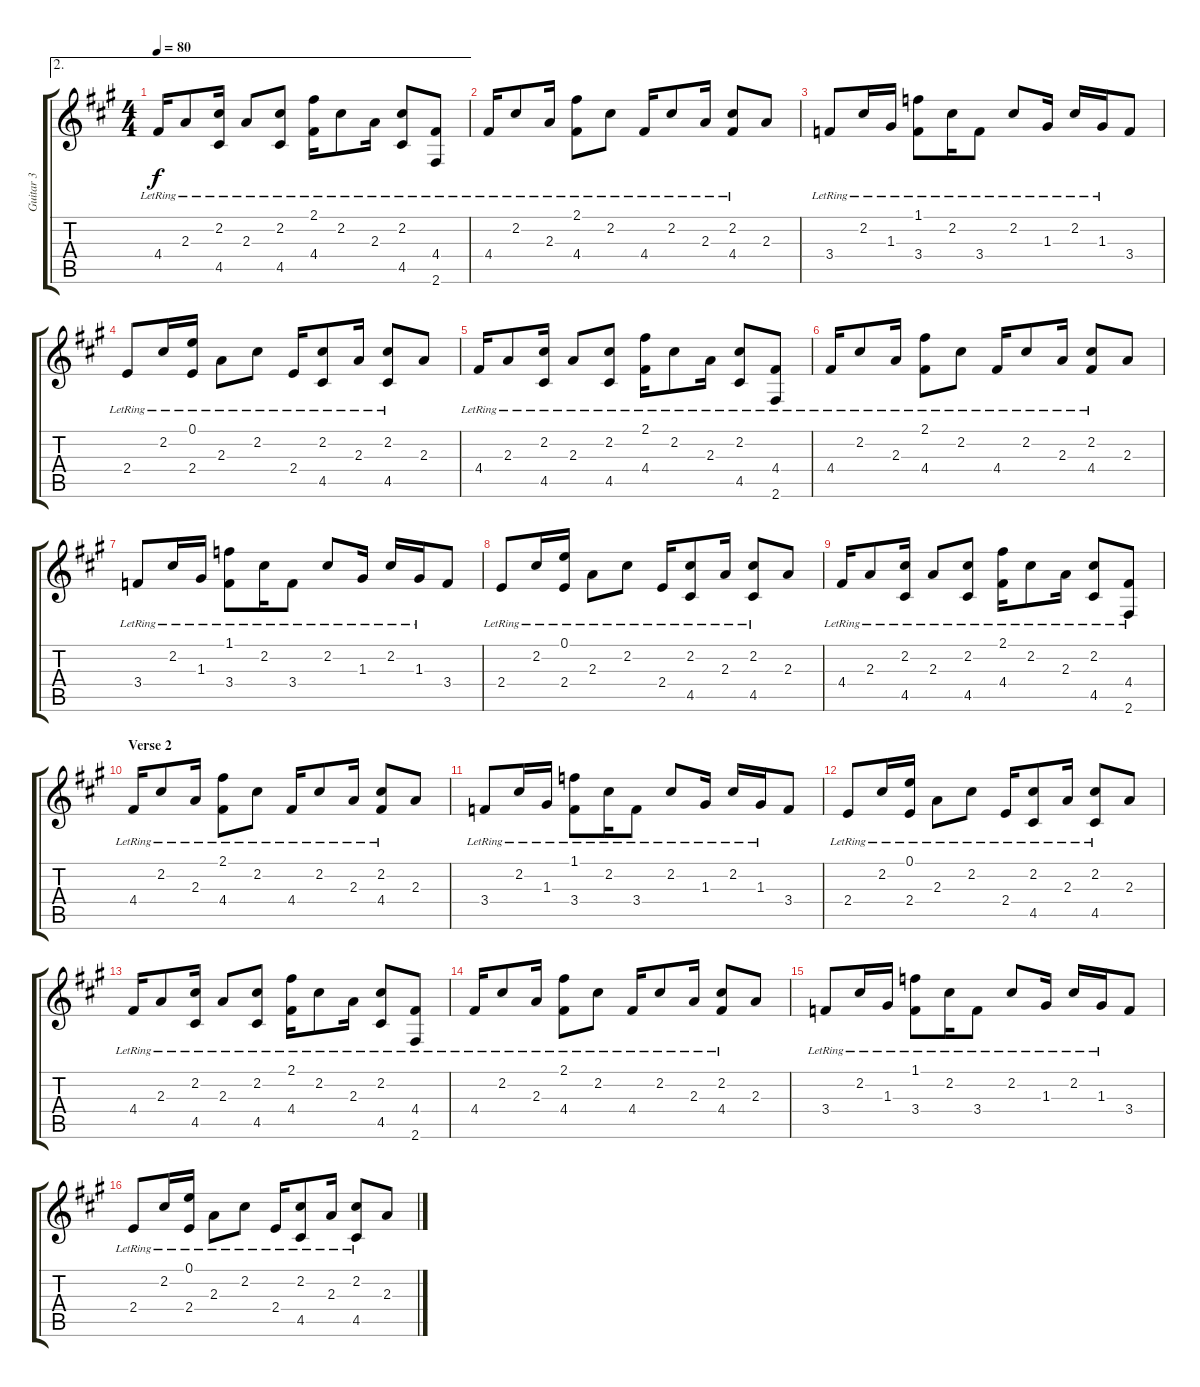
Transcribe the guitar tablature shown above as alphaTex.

\track ("Guitar 3" "Guitar 3") {instrument acousticguitarsteel}
\staff {score tabs}
\tuning (E4 B3 G3 D3 A2 E2) {hide}
\ae 2
\ts (4 4)
\tempo 80
\clef g2
\ks a
4.4{lr}.16{dy f} 2.3{lr}.8 (2.2{lr} 4.5{lr}).16 2.3{lr}.8 (2.2{lr} 4.5{lr}).8 (2.1{lr} 4.4{lr}).16 2.2{lr}.8 2.3{lr}.16 (2.2{lr} 4.5{lr}).8 (4.4 2.6{lr}).8 |
4.4{lr}.16 2.2{lr}.8 2.3{lr}.16 (2.1{lr} 4.4{lr}).8 2.2{lr}.8 4.4{lr}.16 2.2{lr}.8 2.3{lr}.16 (2.2{lr} 4.4{lr}).8 2.3.8 |
3.4{lr}.8 2.2{lr}.16 1.3{lr}.16 (1.1{lr} 3.4{lr}).8 2.2{lr}.16 3.4{lr}.8 2.2{lr}.8 1.3{lr}.16 2.2{lr}.16 1.3{lr}.16 3.4.8 |
2.4{lr}.8 2.2{lr}.16 (0.1{lr} 2.4{lr}).16 2.3{lr}.8 2.2{lr}.8 2.4{lr}.16 (2.2{lr} 4.5{lr}).8 2.3{lr}.16 (2.2{lr} 4.5{lr}).8 2.3.8 |
4.4{lr}.16 2.3{lr}.8 (2.2{lr} 4.5{lr}).16 2.3{lr}.8 (2.2{lr} 4.5{lr}).8 (2.1{lr} 4.4{lr}).16 2.2{lr}.8 2.3{lr}.16 (2.2{lr} 4.5{lr}).8 (4.4 2.6{lr}).8 |
4.4{lr}.16 2.2{lr}.8 2.3{lr}.16 (2.1{lr} 4.4{lr}).8 2.2{lr}.8 4.4{lr}.16 2.2{lr}.8 2.3{lr}.16 (2.2{lr} 4.4{lr}).8 2.3.8 |
3.4{lr}.8 2.2{lr}.16 1.3{lr}.16 (1.1{lr} 3.4{lr}).8 2.2{lr}.16 3.4{lr}.8 2.2{lr}.8 1.3{lr}.16 2.2{lr}.16 1.3{lr}.16 3.4.8 |
2.4{lr}.8 2.2{lr}.16 (0.1{lr} 2.4{lr}).16 2.3{lr}.8 2.2{lr}.8 2.4{lr}.16 (2.2{lr} 4.5{lr}).8 2.3{lr}.16 (2.2{lr} 4.5{lr}).8 2.3.8 |
4.4{lr}.16 2.3{lr}.8 (2.2{lr} 4.5{lr}).16 2.3{lr}.8 (2.2{lr} 4.5{lr}).8 (2.1{lr} 4.4{lr}).16 2.2{lr}.8 2.3{lr}.16 (2.2{lr} 4.5{lr}).8 (4.4 2.6{lr}).8 |
\section ("" "Verse 2")
4.4{lr}.16 2.2{lr}.8 2.3{lr}.16 (2.1{lr} 4.4{lr}).8 2.2{lr}.8 4.4{lr}.16 2.2{lr}.8 2.3{lr}.16 (2.2{lr} 4.4{lr}).8 2.3.8 |
3.4{lr}.8 2.2{lr}.16 1.3{lr}.16 (1.1{lr} 3.4{lr}).8 2.2{lr}.16 3.4{lr}.8 2.2{lr}.8 1.3{lr}.16 2.2{lr}.16 1.3{lr}.16 3.4.8 |
2.4{lr}.8 2.2{lr}.16 (0.1{lr} 2.4{lr}).16 2.3{lr}.8 2.2{lr}.8 2.4{lr}.16 (2.2{lr} 4.5{lr}).8 2.3{lr}.16 (2.2{lr} 4.5{lr}).8 2.3.8 |
4.4{lr}.16 2.3{lr}.8 (2.2{lr} 4.5{lr}).16 2.3{lr}.8 (2.2{lr} 4.5{lr}).8 (2.1{lr} 4.4{lr}).16 2.2{lr}.8 2.3{lr}.16 (2.2{lr} 4.5{lr}).8 (4.4 2.6{lr}).8 |
4.4{lr}.16 2.2{lr}.8 2.3{lr}.16 (2.1{lr} 4.4{lr}).8 2.2{lr}.8 4.4{lr}.16 2.2{lr}.8 2.3{lr}.16 (2.2{lr} 4.4{lr}).8 2.3.8 |
3.4{lr}.8 2.2{lr}.16 1.3{lr}.16 (1.1{lr} 3.4{lr}).8 2.2{lr}.16 3.4{lr}.8 2.2{lr}.8 1.3{lr}.16 2.2{lr}.16 1.3{lr}.16 3.4.8 |
2.4{lr}.8 2.2{lr}.16 (0.1{lr} 2.4{lr}).16 2.3{lr}.8 2.2{lr}.8 2.4{lr}.16 (2.2{lr} 4.5{lr}).8 2.3{lr}.16 (2.2{lr} 4.5{lr}).8 2.3.8
